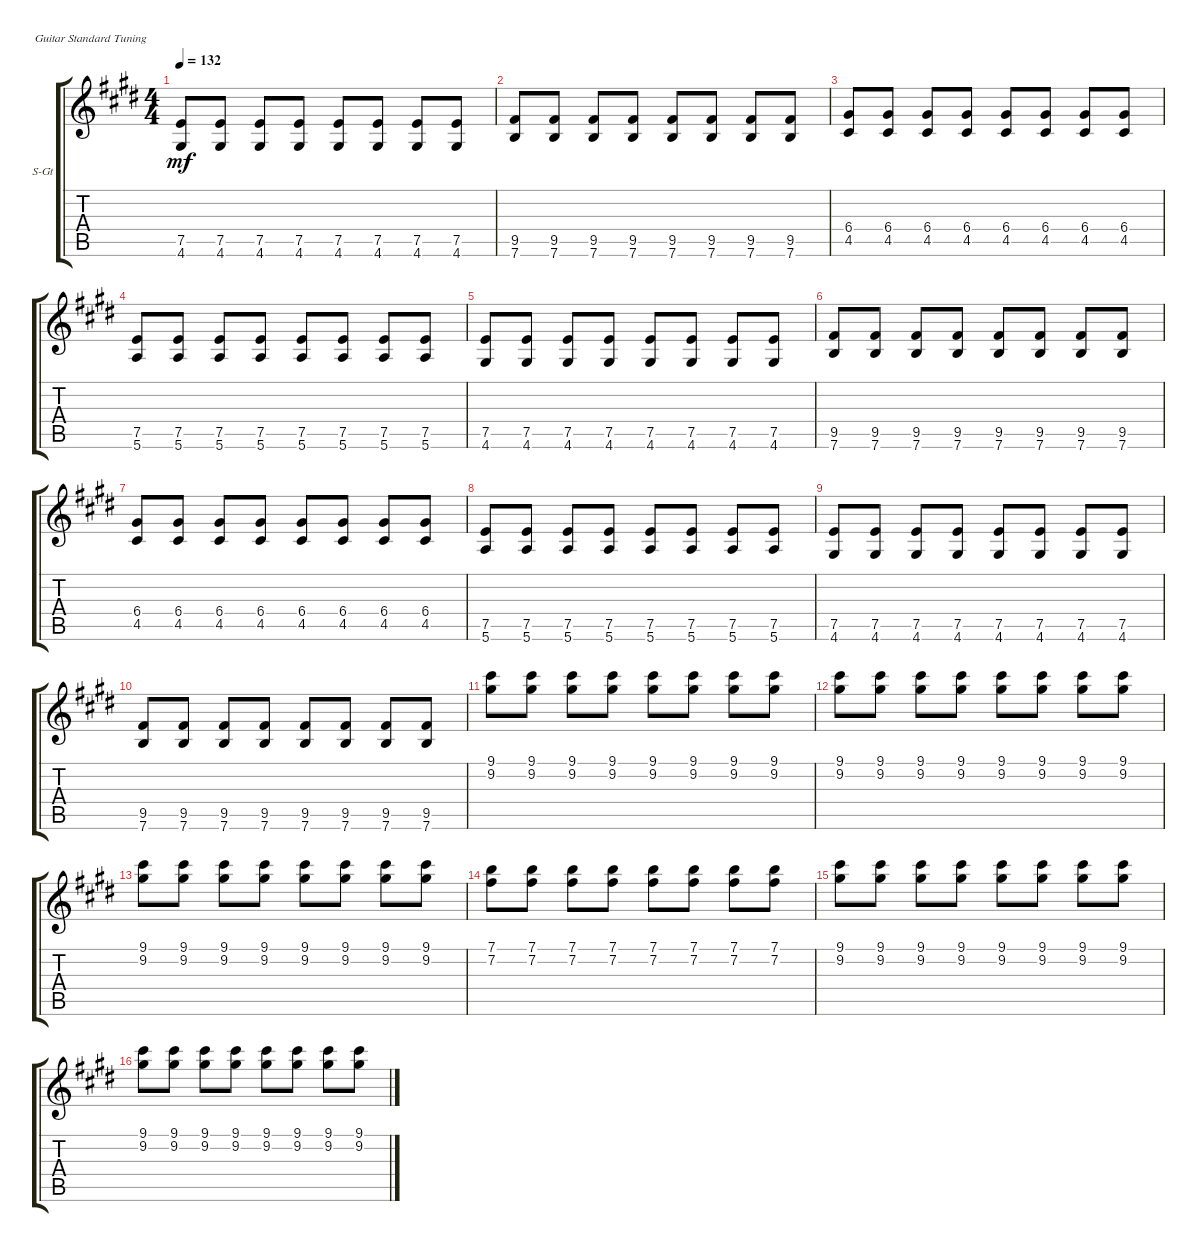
\defaultSystemsLayout 4
\bracketExtendMode groupsimilarinstruments
\firstSystemTrackNameOrientation horizontal
\otherSystemsTrackNameOrientation horizontal
\track ("guitar" "S-Gt") {instrument acousticguitarsteel}
\staff {score tabs}
\tuning (E4 B3 G3 D3 A2 E2)
\ts (4 4)
\tempo 132
\clef g2
\ks c#minor
(4.6 7.5).8{dy mf} (4.6 7.5).8 (4.6 7.5).8 (4.6 7.5).8 (4.6 7.5).8 (4.6 7.5).8 (4.6 7.5).8 (4.6 7.5).8 |
(9.5 7.6).8 (9.5 7.6).8 (9.5 7.6).8 (9.5 7.6).8 (9.5 7.6).8 (9.5 7.6).8 (9.5 7.6).8 (9.5 7.6).8 |
(6.4 4.5).8 (6.4 4.5).8 (6.4 4.5).8 (6.4 4.5).8 (6.4 4.5).8 (6.4 4.5).8 (6.4 4.5).8 (6.4 4.5).8 |
(7.5 5.6).8 (7.5 5.6).8 (7.5 5.6).8 (7.5 5.6).8 (7.5 5.6).8 (7.5 5.6).8 (7.5 5.6).8 (7.5 5.6).8 |
(4.6 7.5).8 (4.6 7.5).8 (4.6 7.5).8 (4.6 7.5).8 (4.6 7.5).8 (4.6 7.5).8 (4.6 7.5).8 (4.6 7.5).8 |
(9.5 7.6).8 (9.5 7.6).8 (9.5 7.6).8 (9.5 7.6).8 (9.5 7.6).8 (9.5 7.6).8 (9.5 7.6).8 (9.5 7.6).8 |
(6.4 4.5).8 (6.4 4.5).8 (6.4 4.5).8 (6.4 4.5).8 (6.4 4.5).8 (6.4 4.5).8 (6.4 4.5).8 (6.4 4.5).8 |
(7.5 5.6).8 (7.5 5.6).8 (7.5 5.6).8 (7.5 5.6).8 (7.5 5.6).8 (7.5 5.6).8 (7.5 5.6).8 (7.5 5.6).8 |
(4.6 7.5).8 (4.6 7.5).8 (4.6 7.5).8 (4.6 7.5).8 (4.6 7.5).8 (4.6 7.5).8 (4.6 7.5).8 (4.6 7.5).8 |
(9.5 7.6).8 (9.5 7.6).8 (9.5 7.6).8 (9.5 7.6).8 (9.5 7.6).8 (9.5 7.6).8 (9.5 7.6).8 (9.5 7.6).8 |
(9.1 9.2).8 (9.1 9.2).8 (9.1 9.2).8 (9.1 9.2).8 (9.1 9.2).8 (9.1 9.2).8 (9.1 9.2).8 (9.1 9.2).8 |
(9.1 9.2).8 (9.1 9.2).8 (9.1 9.2).8 (9.1 9.2).8 (9.1 9.2).8 (9.1 9.2).8 (9.1 9.2).8 (9.1 9.2).8 |
(9.1 9.2).8 (9.1 9.2).8 (9.1 9.2).8 (9.1 9.2).8 (9.1 9.2).8 (9.1 9.2).8 (9.1 9.2).8 (9.1 9.2).8 |
(7.1 7.2).8 (7.1 7.2).8 (7.1 7.2).8 (7.1 7.2).8 (7.1 7.2).8 (7.1 7.2).8 (7.1 7.2).8 (7.1 7.2).8 |
(9.1 9.2).8 (9.1 9.2).8 (9.1 9.2).8 (9.1 9.2).8 (9.1 9.2).8 (9.1 9.2).8 (9.1 9.2).8 (9.1 9.2).8 |
(9.1 9.2).8 (9.1 9.2).8 (9.1 9.2).8 (9.1 9.2).8 (9.1 9.2).8 (9.1 9.2).8 (9.1 9.2).8 (9.1 9.2).8
